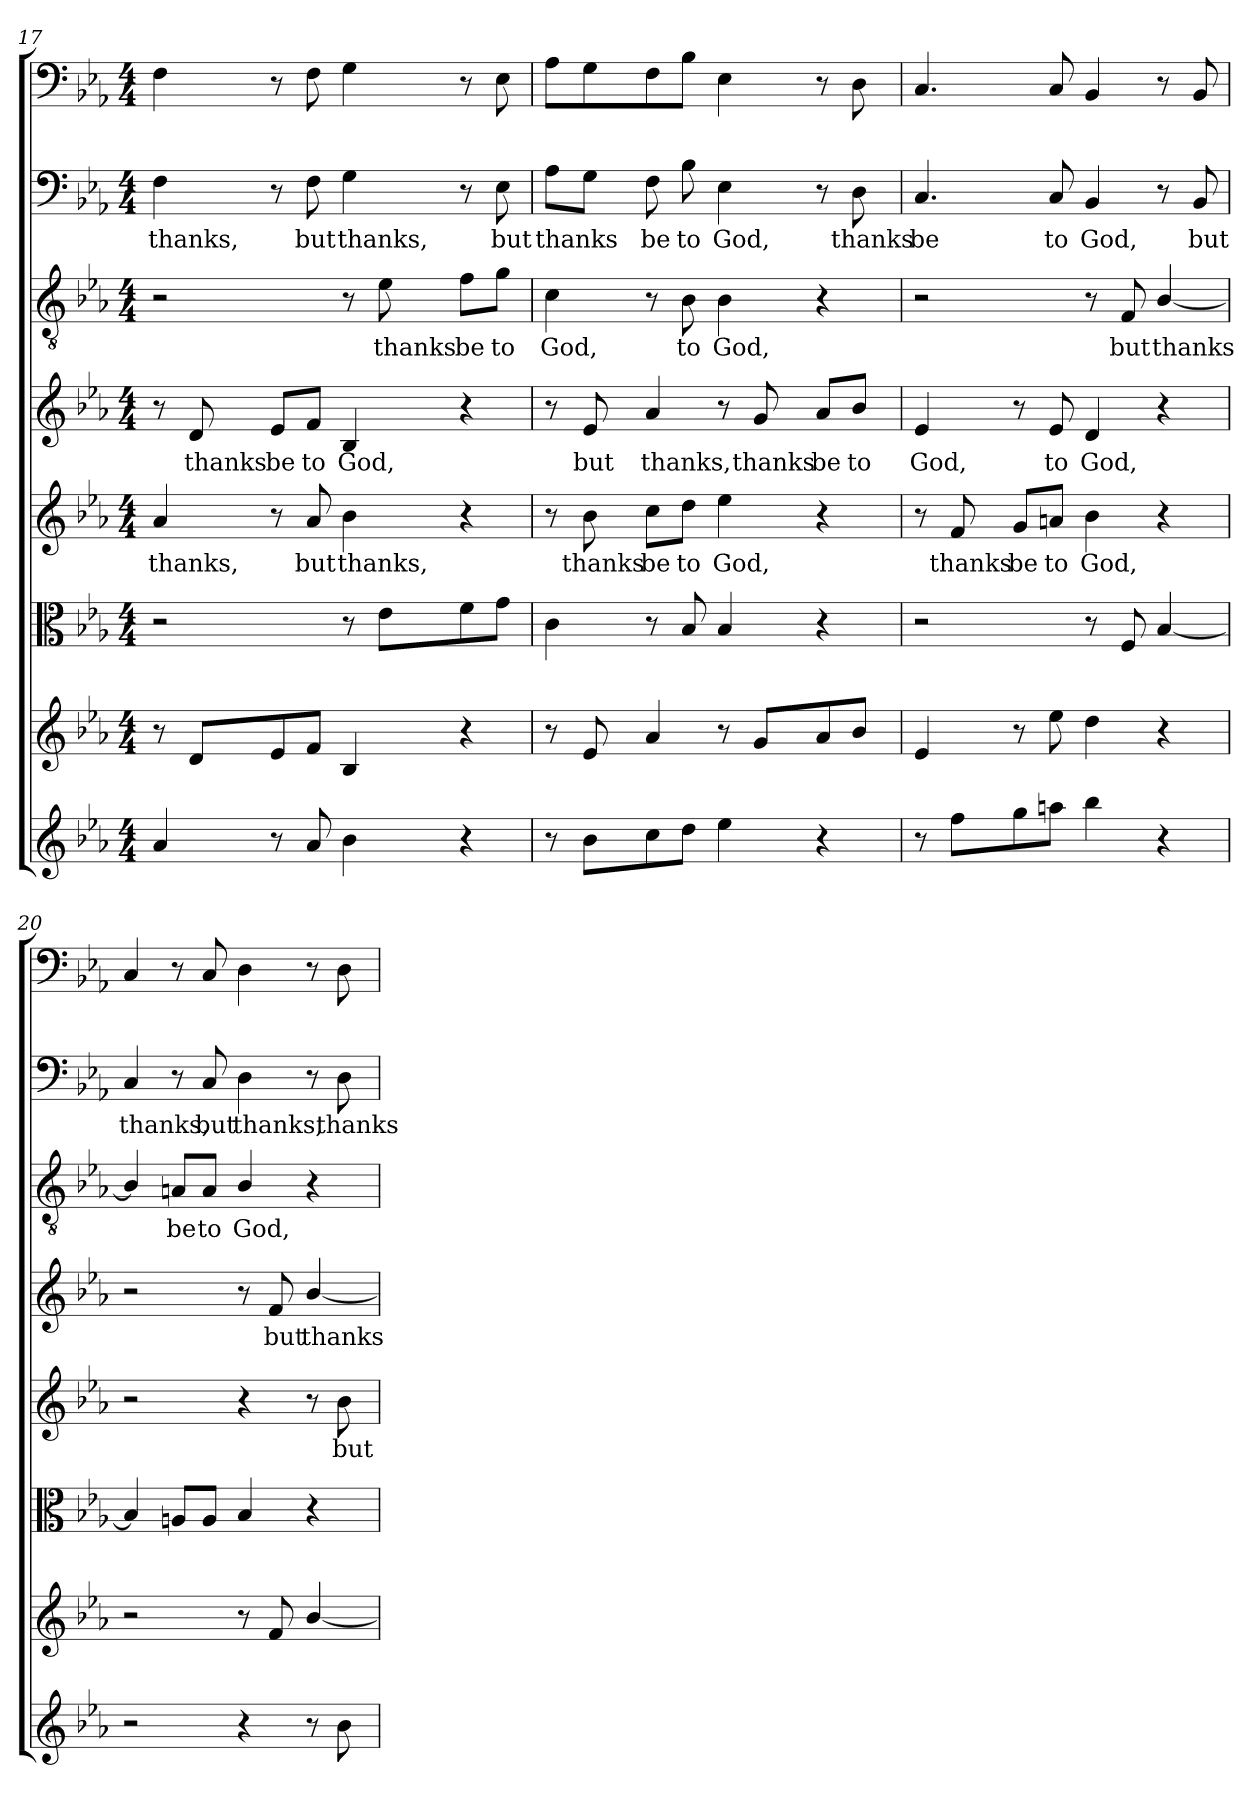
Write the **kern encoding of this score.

**kern	**kern	**kern	**kern	**text	**kern	**text	**kern	**text	**kern	**text	**kern
*part8	*part7	*part6	*part5	*part5	*part4	*part4	*part3	*part3	*part2	*part2	*part1
*staff8	*staff7	*staff6	*staff5	*staff5	*staff4	*staff4	*staff3	*staff3	*staff2	*staff2	*staff1
*clefG2	*clefG2	*clefC3	*clefG2	*	*clefG2	*	*clefGv2	*	*clefF4	*	*clefF4
*k[b-e-a-]	*k[b-e-a-]	*k[b-e-a-]	*k[b-e-a-]	*	*k[b-e-a-]	*	*k[b-e-a-]	*	*k[b-e-a-]	*	*k[b-e-a-]
*E-:	*E-:	*E-:	*E-:	*	*E-:	*	*E-:	*	*E-:	*	*E-:
*M4/4	*M4/4	*M4/4	*M4/4	*	*M4/4	*	*M4/4	*	*M4/4	*	*M4/4
=17	=17	=17	=17	=17	=17	=17	=17	=17	=17	=17	=17
4a-/	8r	2r	4a-/	thanks,	8r	.	2r	.	4F\	thanks,	4F\
.	8d/L	.	.	.	8d/	thanks	.	.	.	.	.
8r	8e-/	.	8r	.	8e-/L	be	.	.	8r	.	8r
8a-/	8f/J	.	8a-/	but	8f/J	to	.	.	8F\	but	8F\
4b-\	4B-/	8r	4b-\	thanks,	4B-/	God,	8r	.	4G\	thanks,	4G\
.	.	8e-\L	.	.	.	.	8e-\	thanks	.	.	.
4r	4r	8f\	4r	.	4r	.	8f\L	be	8r	.	8r
.	.	8g\J	.	.	.	.	8g\J	to	8E-\	but	8E-\
=18	=18	=18	=18	=18	=18	=18	=18	=18	=18	=18	=18
8r	8r	4c\	8r	.	8r	.	4c\	God,	8A-\L	thanks	8A-\L
8b-\L	8e-/	.	8b-\	thanks	8e-/	but	.	.	8G\J	.	8G\
8cc\	4a-/	8r	8cc\L	be	4a-/	thanks,	8r	.	8F\	be	8F\
8dd\J	.	8B-/	8dd\J	to	.	.	8B-\	to	8B-\	to	8B-\J
4ee-\	8r	4B-/	4ee-\	God,	8r	.	4B-\	God,	4E-\	God,	4E-\
.	8g/L	.	.	.	8g/	thanks	.	.	.	.	.
4r	8a-/	4r	4r	.	8a-/L	be	4r	.	8r	.	8r
.	8b-/J	.	.	.	8b-/J	to	.	.	8D\	thanks	8D\
=19	=19	=19	=19	=19	=19	=19	=19	=19	=19	=19	=19
8r	4e-/	2r	8r	.	4e-/	God,	2r	.	4.C/	be	4.C/
8ff\L	.	.	8f/	thanks	.	.	.	.	.	.	.
8gg\	8r	.	8g/L	be	8r	.	.	.	.	.	.
8aan\J	8ee-\	.	8an/J	to	8e-/	to	.	.	8C/	to	8C/
4bb-\	4dd\	8r	4b-\	God,	4d/	God,	8r	.	4BB-/	God,	4BB-/
.	.	8F/	.	.	.	.	8F/	but	.	.	.
4r	4r	[4B-/	4r	.	4r	.	[4B-/	thanks	8r	.	8r
.	.	.	.	.	.	.	.	.	8BB-/	but	8BB-/
=20	=20	=20	=20	=20	=20	=20	=20	=20	=20	=20	=20
2r	2r	4B-/]	2r	.	2r	.	4B-/]	.	4C/	thanks,	4C/
.	.	8An/L	.	.	.	.	8An/L	be	8r	.	8r
.	.	8A/J	.	.	.	.	8A/J	to	8C/	but	8C/
4r	8r	4B-/	4r	.	8r	.	4B-/	God,	4D\	thanks,	4D\
.	8f/	.	.	.	8f/	but	.	.	.	.	.
8r	[4b-/	4r	8r	.	[4b-/	thanks	4r	.	8r	.	8r
8b-\	.	.	8b-\	but	.	.	.	.	8D\	thanks	8D\
=	=	=	=	=	=	=	=	=	=	=	=
*-	*-	*-	*-	*-	*-	*-	*-	*-	*-	*-	*-
